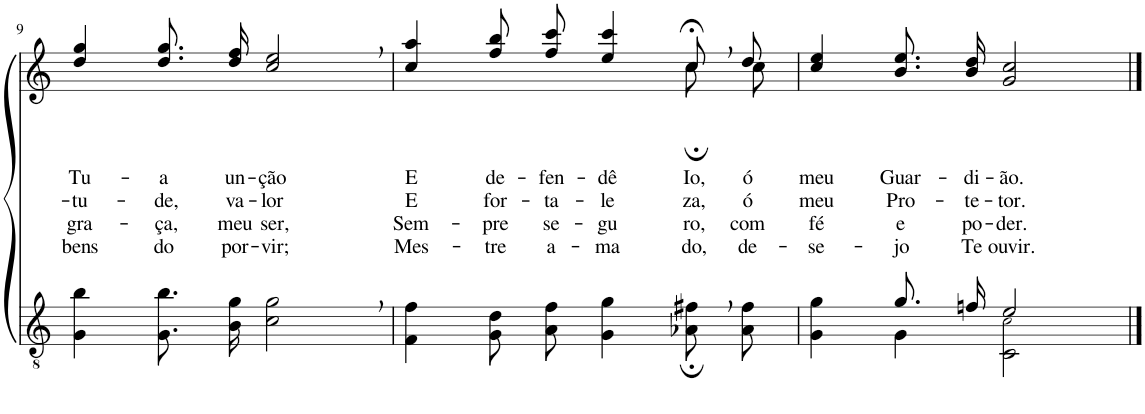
**kern	**kern	**text	**text	**text	**text
*part2	*part1	*part1	*part1	*part1	*part1
*staff2	*staff1	*staff1	*staff1	*staff1	*staff1
*I"Parte III e IV	*I"Parte I e II	*	*	*	*
!!LO:PB:g=z
*clefGv2	*clefG2	*	*	*	*
*Trd5c9	*Trd5c9	*	*	*	*
*k[]	*k[]	*	*	*	*
*M4/4	*M4/4	*	*	*	*
=9	=9	=9	=9	=9	=9
!	!	!LO:LY:b	!LO:LY:b	!LO:LY:b	!LO:LY:b
4G\ 4b\	4dd/ 4gg/	Tu-	-tu-	gra-	bens
!	!	!LO:LY:b	!LO:LY:b	!LO:LY:b	!LO:LY:b
8.G\ 8.b\L	8.dd\ 8.gg\L	-a	-de,	-ça,	do
!	!	!LO:LY:b	!LO:LY:b	!LO:LY:b	!LO:LY:b
16B\ 16g\Jk	16dd\ 16ff\Jk	un-	va-	meu	por-
!	!	!LO:LY:b	!LO:LY:b	!LO:LY:b	!LO:LY:b
2c\, 2g\,	2cc/, 2ee/,	-ção	-lor	ser,	-vir;
=10	=10	=10	=10	=10	=10
!	!	!LO:LY:b	!LO:LY:b	!LO:LY:b	!LO:LY:b
*	*^	*	*	*	*
4F\ 4f\	4cc/ 4aa/	2.ryy	E	E	Sem-	Mes-
!	!	!	!LO:LY:b	!LO:LY:b	!LO:LY:b	!LO:LY:b
8G\ 8d\L	8ff\ 8bb\L	.	de-	for-	-pre	-tre
!	!	!	!LO:LY:b	!LO:LY:b	!LO:LY:b	!LO:LY:b
8A\ 8f\J	8ff\ 8ccc\J	.	-fen-	-ta-	se-	a-
!	!	!	!LO:LY:b	!LO:LY:b	!LO:LY:b	!LO:LY:b
4G\ 4g\	4ee/ 4ccc/	.	-dê-	-le-	-gu-	-ma-
!	!	!	!LO:LY:b	!LO:LY:b	!LO:LY:b	!LO:LY:b
8A-X;,\ 8f#X;,\L	8cc;<,/L	8cc;\L	-Io,	-za,	-ro,	-do,
!	!	!	!LO:LY:b	!LO:LY:b	!LO:LY:b	!LO:LY:b
8A-\ 8f#\J	8dd/J	8cc\J	ó	ó	com	de-
=11	=11	=11	=11	=11	=11	=11
*^	*	*	*	*	*	*
!	!	!	!	!LO:LY:b	!LO:LY:b	!LO:LY:b	!LO:LY:b
*	*	*v	*v	*	*	*	*
4ryy	4G\ 4g\	4cc/ 4ee/	meu	meu	fé	-se-
!	!	!	!LO:LY:b	!LO:LY:b	!LO:LY:b	!LO:LY:b
8.g/L	4G\	8.b\ 8.ee\L	Guar-	Pro-	e	-jo
!	!	!	!LO:LY:b	!LO:LY:b	!LO:LY:b	!LO:LY:b
16fn/Jk	.	16b\ 16dd\Jk	-di-	-te-	po-	Te
!	!	!	!LO:LY:b	!LO:LY:b	!LO:LY:b	!LO:LY:b
2e/	2C\ 2c!\	2g/ 2cc/	-ão.	-tor.	-der.	ouvir.
*v	*v	*	*	*	*	*
==	==	==	==	==	==
*-	*-	*-	*-	*-	*-
